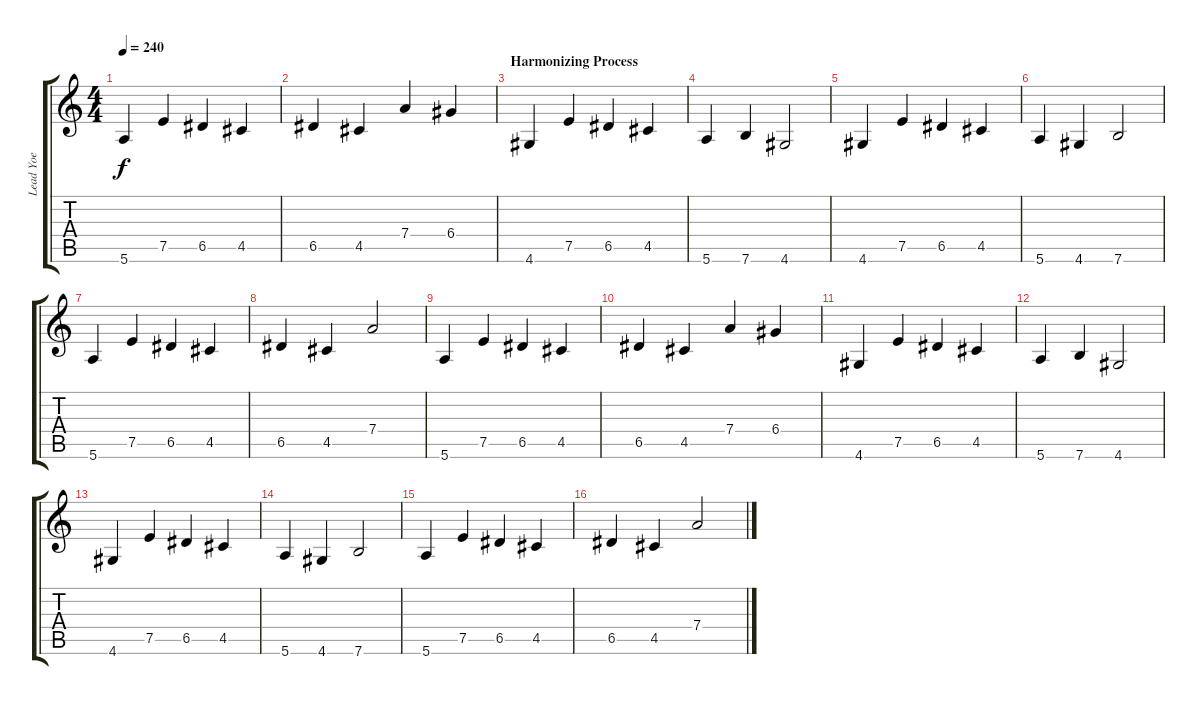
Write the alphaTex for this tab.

\track ("Lead Yoe" "Lead Yoe") {instrument overdrivenguitar}
\staff {score tabs}
\tuning (E4 B3 G3 D3 A2 E2) {hide}
\ts (4 4)
\tempo 240
\clef g2
\ks c
5.6.4{dy f} 7.5.4 6.5.4 4.5.4 |
6.5.4 4.5.4 7.4.4 6.4.4 |
\section ("" "Harmonizing Process")
4.6.4 7.5.4 6.5.4 4.5.4 |
5.6.4 7.6.4 4.6.2 |
4.6.4 7.5.4 6.5.4 4.5.4 |
5.6.4 4.6.4 7.6.2 |
5.6.4 7.5.4 6.5.4 4.5.4 |
6.5.4 4.5.4 7.4.2 |
5.6.4 7.5.4 6.5.4 4.5.4 |
6.5.4 4.5.4 7.4.4 6.4.4 |
4.6.4 7.5.4 6.5.4 4.5.4 |
5.6.4 7.6.4 4.6.2 |
4.6.4 7.5.4 6.5.4 4.5.4 |
5.6.4 4.6.4 7.6.2 |
5.6.4 7.5.4 6.5.4 4.5.4 |
6.5.4 4.5.4 7.4.2
